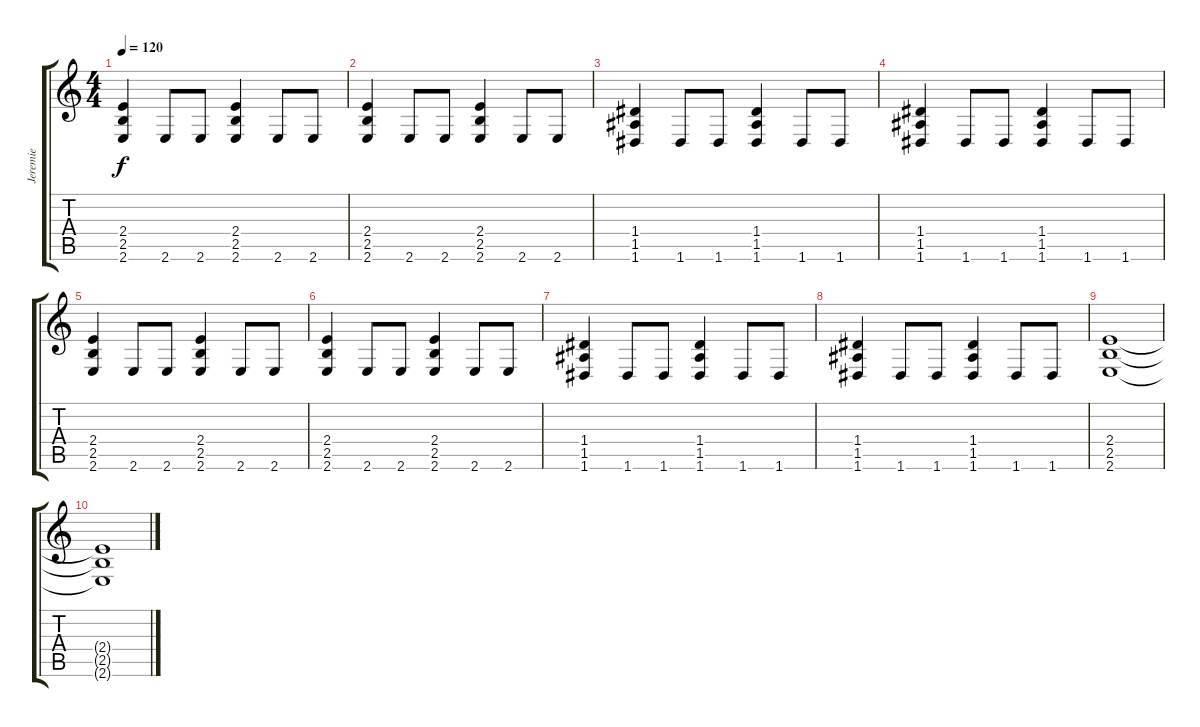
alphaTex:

\track ("Jeremie" "Jeremie") {instrument distortionguitar}
\staff {score tabs}
\tuning (E4 B3 G3 D3 A2 D2) {hide}
\ts (4 4)
\tempo 120
\clef g2
\ks c
(2.4 2.5 2.6).4{dy f} 2.6.8 2.6.8 (2.4 2.5 2.6).4 2.6.8 2.6.8 |
(2.4 2.5 2.6).4 2.6.8 2.6.8 (2.4 2.5 2.6).4 2.6.8 2.6.8 |
(1.4 1.5 1.6).4 1.6.8 1.6.8 (1.4 1.5 1.6).4 1.6.8 1.6.8 |
(1.4 1.5 1.6).4 1.6.8 1.6.8 (1.4 1.5 1.6).4 1.6.8 1.6.8 |
(2.4 2.5 2.6).4 2.6.8 2.6.8 (2.4 2.5 2.6).4 2.6.8 2.6.8 |
(2.4 2.5 2.6).4 2.6.8 2.6.8 (2.4 2.5 2.6).4 2.6.8 2.6.8 |
(1.4 1.5 1.6).4 1.6.8 1.6.8 (1.4 1.5 1.6).4 1.6.8 1.6.8 |
(1.4 1.5 1.6).4 1.6.8 1.6.8 (1.4 1.5 1.6).4 1.6.8 1.6.8 |
(2.4 2.5 2.6).1 |
(2.4{t} 2.5{t} 2.6{t}).1
